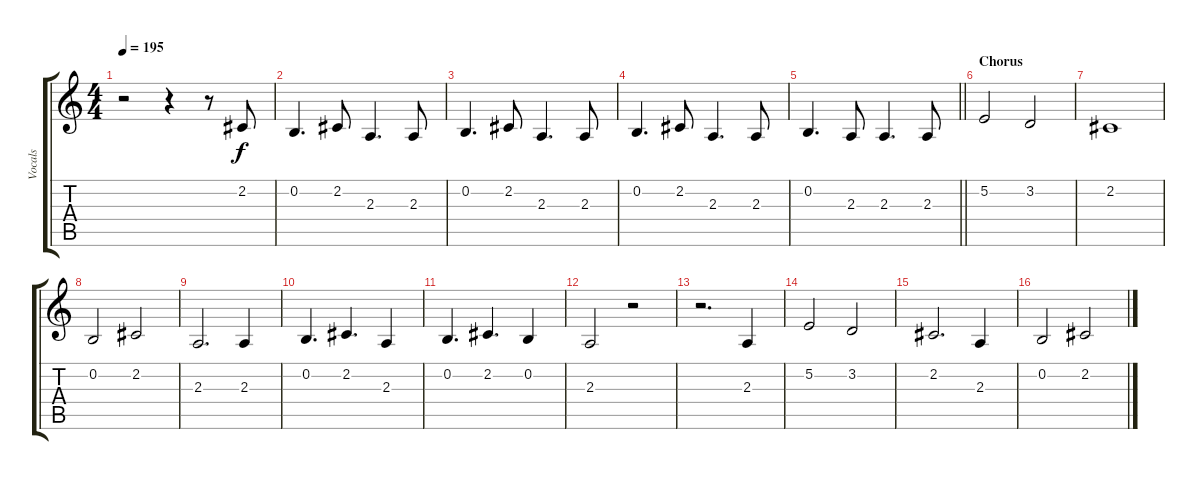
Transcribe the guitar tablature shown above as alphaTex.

\track ("Vocals" "Vocals") {instrument altosax}
\staff {score tabs}
\tuning (E4 B3 G3 D3 A2 E2) {hide}
\ts (4 4)
\tempo 195
\clef g2
\ks c
r.2{dy f} r.4 r.8 2.2.8 |
0.2.4{d} 2.2.8 2.3.4{d} 2.3.8 |
0.2.4{d} 2.2.8 2.3.4{d} 2.3.8 |
0.2.4{d} 2.2.8 2.3.4{d} 2.3.8 |
\barLineRight lightlight
0.2.4{d} 2.3.8 2.3.4{d} 2.3.8 |
\section ("" "Chorus")
5.2.2 3.2.2 |
2.2.1 |
0.2.2 2.2.2 |
2.3.2{d} 2.3.4 |
0.2.4{d} 2.2.4{d} 2.3.4 |
0.2.4{d} 2.2.4{d} 0.2.4 |
2.3.2 r.2 |
r.2{d} 2.3.4 |
5.2.2 3.2.2 |
2.2.2{d} 2.3.4 |
0.2.2 2.2.2
